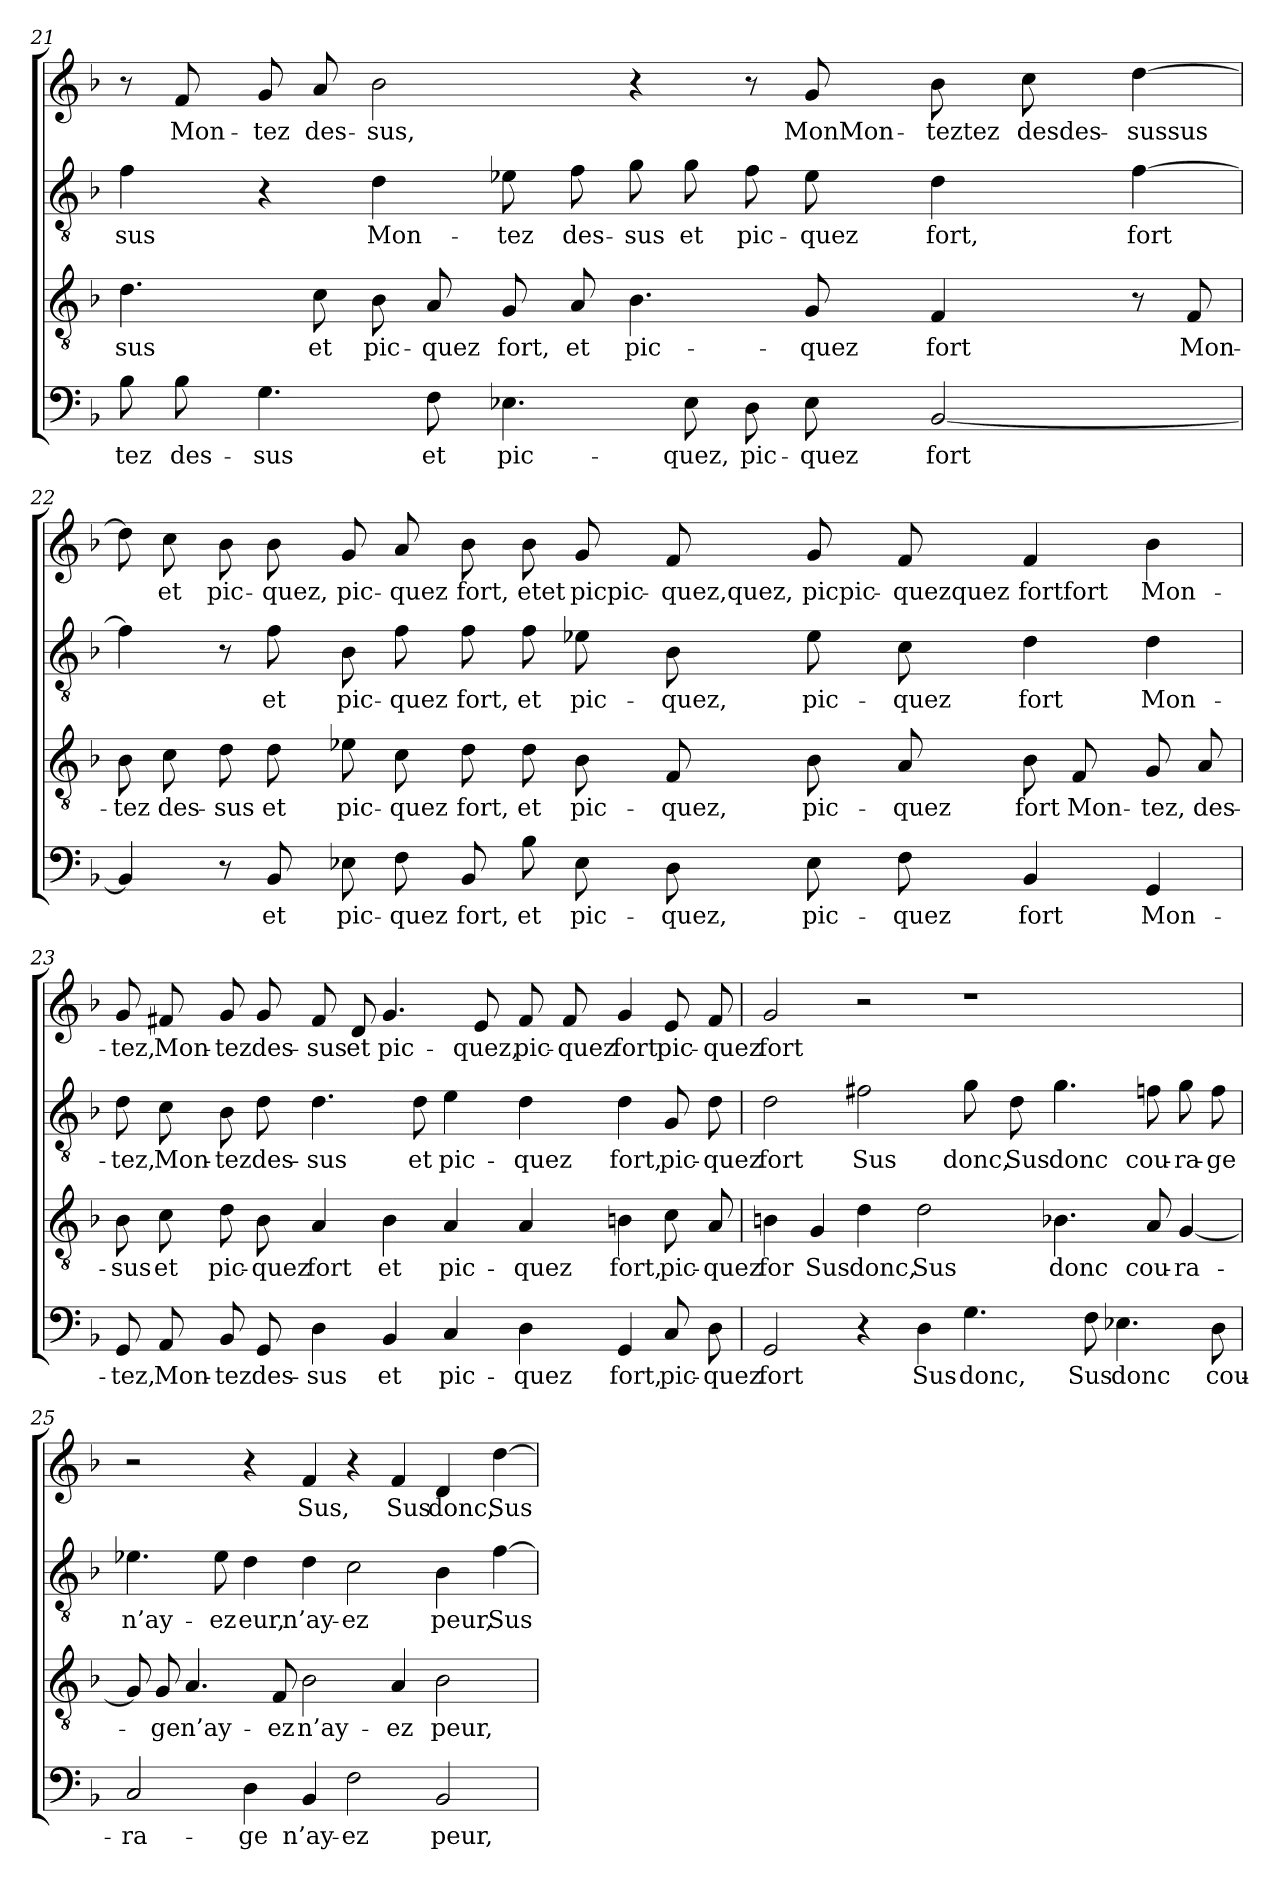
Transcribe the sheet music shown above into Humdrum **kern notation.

**kern	**text	**kern	**text	**kern	**text	**kern	**text
*part4	*part4	*part3	*part3	*part2	*part2	*part1	*part1
*staff4	*staff4	*staff3	*staff3	*staff2	*staff2	*staff1	*staff1
!!LO:LB:g=z
*clefF4	*	*clefGv2	*	*clefGv2	*	*clefG2	*
*k[b-]	*	*k[b-]	*	*k[b-]	*	*k[b-]	*
=21	=21	=21	=21	=21	=21	=21	=21
8B-	-tez	4.d	-sus	4f	-sus	8r	.
8B-	des-	.	.	.	.	8f	Mon-
4.G	-sus	.	.	4r	.	8g	-tez
.	.	8c	et	.	.	8a	des-
.	.	8B-	pic-	4d	Mon-	2b-	-sus,
8F	et	8A	-quez	.	.	.	.
4.E-X	pic-	8G	fort,	8e-X	-tez	.	.
.	.	8A	et	8f	des-	.	.
.	.	4.B-	pic-	8g	-sus	4r	.
8E-	-quez,	.	.	8g	et	.	.
8D	pic-	.	.	8f	pic-	8r	.
8E-	-quez	8G	-quez	8e-	-quez	8g	MonMon-
[2BB-	fort	4F	fort	4d	fort,	8b-	-teztez
.	.	.	.	.	.	8cc	desdes-
.	.	8r	.	[4f	fort	[4dd	-sussus
.	.	8F	Mon-	.	.	.	.
=22	=22	=22	=22	=22	=22	=22	=22
4BB-]	.	8B-	-tez	4f]	.	8dd]	.
.	.	8c	des-	.	.	8cc	et
8r	.	8d	-sus	8r	.	8b-	pic-
8BB-	et	8d	et	8f	et	8b-	-quez,
8E-X	pic-	8e-X	pic-	8B-	pic-	8g	pic-
8F	-quez	8c	-quez	8f	-quez	8a	-quez
8BB-	fort,	8d	fort,	8f	fort,	8b-	fort,
8B-	et	8d	et	8f	et	8b-	etet
8E-	pic-	8B-	pic-	8e-X	pic-	8g	picpic-
8D	-quez,	8F	-quez,	8B-	-quez,	8f	-quez,quez,
8E-	pic-	8B-	pic-	8e-	pic-	8g	picpic-
8F	-quez	8A	-quez	8c	-quez	8f	-quezquez
4BB-	fort	8B-	fort	4d	fort	4f	fortfort
.	.	8F	Mon-	.	.	.	.
4GG	Mon-	8G	-tez,	4d	Mon-	4b-	Mon-
.	.	8A	des-	.	.	.	.
!!LO:LB:g=z
=23	=23	=23	=23	=23	=23	=23	=23
8GG	-tez,	8B-	-sus	8d	-tez,	8g	-tez,
8AA	Mon-	8c	et	8c	Mon-	8f#X	Mon-
8BB-	-tez	8d	pic-	8B-	-tez	8g	-tez
8GG	des-	8B-	-quez	8d	des-	8g	des-
4D	-sus	4A	fort	4.d	-sus	8f#	-sus
.	.	.	.	.	.	8d	et
4BB-	et	4B-	et	.	.	4.g	pic-
.	.	.	.	8d	et	.	.
4C	pic-	4A	pic-	4e	pic-	.	.
.	.	.	.	.	.	8e	-quez,
4D	-quez	4A	-quez	4d	-quez	8f#	pic-
.	.	.	.	.	.	8f#	-quez
4GG	fort,	4Bn	fort,	4d	fort,	4g	fort
8C	pic-	8c	pic-	8G	pic-	8e	pic-
8D	-quez	8A	-quez	8d	-quez	8f#	-quez
=24	=24	=24	=24	=24	=24	=24	=24
2GG	fort	4Bn	for	2d	fort	2g	fort
.	.	4G	Sus	.	.	.	.
4r	.	4d	donc,	2f#X	Sus	2r	.
4D	Sus	2d	Sus	.	.	.	.
4.G	donc,	.	.	8g	donc,	1r	.
.	.	.	.	8d	Sus	.	.
.	.	4.B-X	donc	4.g	donc	.	.
8F	Sus	.	.	.	.	.	.
4.E-X	donc	.	.	.	.	.	.
.	.	8A	cou-	8fn	cou-	.	.
.	.	[4G	-ra-	8g	-ra-	.	.
8D	cou-	.	.	8f	-ge	.	.
!!LO:PB:g=z
=25	=25	=25	=25	=25	=25	=25	=25
2C	-ra-	8G]	.	4.e-X	n’ay-	2r	.
.	.	8G	-ge	.	.	.	.
.	.	4.A	n’ay-	.	.	.	.
.	.	.	.	8e-	-ez	.	.
4D	-ge	.	.	4d	eur,	4r	.
.	.	8F	-ez	.	.	.	.
4BB-	n’ay-	2B-	n’ay-	4d	n’ay-	4f	Sus,
2F	-ez	.	.	2c	-ez	4r	.
.	.	4A	-ez	.	.	4f	Sus
2BB-	peur,	2B-	peur,	4B-	peur,	4d	donc,
.	.	.	.	[4f	Sus	[4dd	Sus
=	=	=	=	=	=	=	=
*-	*-	*-	*-	*-	*-	*-	*-
